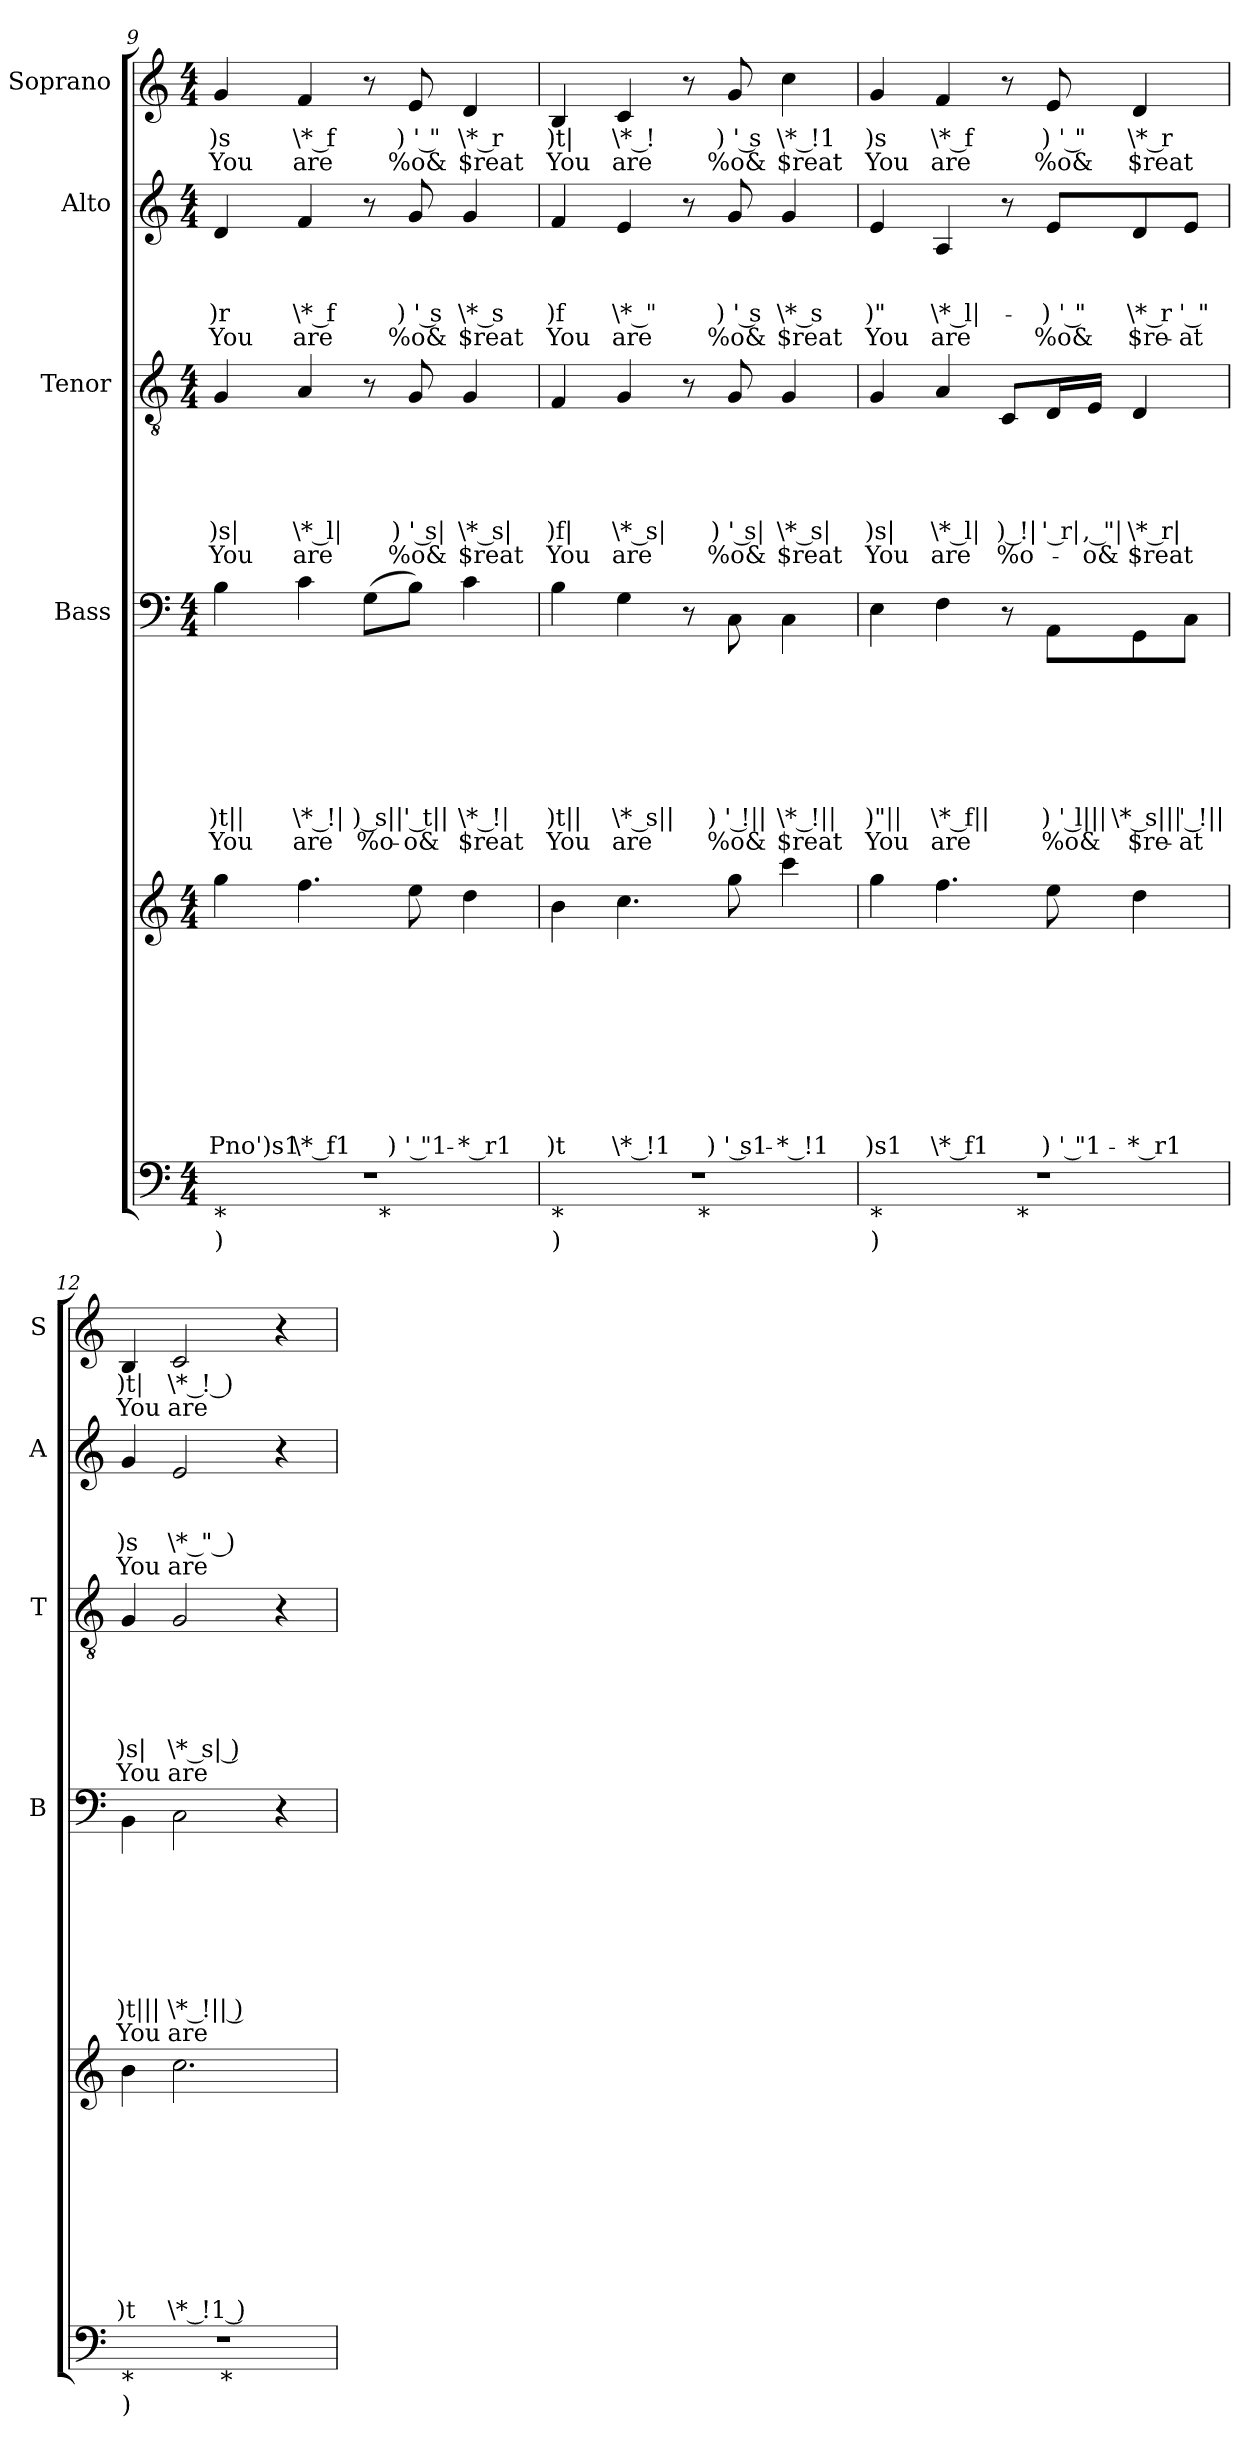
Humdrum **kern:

**kern	**kern	**text	**text	**text	**text	**text	**text	**text	**text	**text	**kern	**text	**text	**text	**text	**text	**text	**text	**text	**kern	**text	**text	**text	**text	**text	**text	**kern	**text	**text	**text	**text	**kern	**text	**text
*part5	*part5	*part5	*part5	*part5	*part5	*part5	*part5	*part5	*part5	*part5	*part4	*part4	*part4	*part4	*part4	*part4	*part4	*part4	*part4	*part3	*part3	*part3	*part3	*part3	*part3	*part3	*part2	*part2	*part2	*part2	*part2	*part1	*part1	*part1
*staff6	*staff5	*staff5	*staff5	*staff5	*staff5	*staff5	*staff5	*staff5	*staff5	*staff5	*staff4	*staff4	*staff4	*staff4	*staff4	*staff4	*staff4	*staff4	*staff4	*staff3	*staff3	*staff3	*staff3	*staff3	*staff3	*staff3	*staff2	*staff2	*staff2	*staff2	*staff2	*staff1	*staff1	*staff1
*	*	*	*	*	*	*	*	*	*	*	*I"Bass	*	*	*	*	*	*	*	*	*I"Tenor	*	*	*	*	*	*	*I"Alto	*	*	*	*	*I"Soprano	*	*
*	*	*	*	*	*	*	*	*	*	*	*I'B	*	*	*	*	*	*	*	*	*I'T	*	*	*	*	*	*	*I'A	*	*	*	*	*I'S	*	*
!!LO:PB:g=z
*clefF4	*clefG2	*	*	*	*	*	*	*	*	*	*clefF4	*	*	*	*	*	*	*	*	*clefGv2	*	*	*	*	*	*	*clefG2	*	*	*	*	*clefG2	*	*
*k[]	*k[]	*	*	*	*	*	*	*	*	*	*k[]	*	*	*	*	*	*	*	*	*k[]	*	*	*	*	*	*	*k[]	*	*	*	*	*k[]	*	*
*C:	*C:	*	*	*	*	*	*	*	*	*	*C:	*	*	*	*	*	*	*	*	*C:	*	*	*	*	*	*	*C:	*	*	*	*	*C:	*	*
*M4/4	*M4/4	*	*	*	*	*	*	*	*	*	*M4/4	*	*	*	*	*	*	*	*	*M4/4	*	*	*	*	*	*	*M4/4	*	*	*	*	*M4/4	*	*
=9	=9	=9	=9	=9	=9	=9	=9	=9	=9	=9	=9	=9	=9	=9	=9	=9	=9	=9	=9	=9	=9	=9	=9	=9	=9	=9	=9	=9	=9	=9	=9	=9	=9	=9
*^	*	*	*	*	*	*	*	*	*	*	*	*	*	*	*	*	*	*	*	*	*	*	*	*	*	*	*	*	*	*	*	*	*	*
!LO:TX:b:t=*	!	!	!	!	!	!	!	!	!	!	!	!	!	!	!	!	!	!	!	!	!	!	!	!	!	!	!	!	!	!	!	!	!	!	!
!LO:TX:b:t=)	!	!	!	!	!	!	!	!	!	!	!	!	!	!	!	!	!	!	!	!	!	!	!	!	!	!	!	!	!	!	!	!	!	!	!
!	!	!	!	!	!	!	!	!	!	!	!LO:LY:b:rj	!	!	!	!	!	!	!	!LO:LY:b:rj	!LO:LY:b:rj	!	!	!	!	!	!LO:LY:b:rj	!LO:LY:b:rj	!	!	!	!LO:LY:b:rj	!LO:LY:b:rj	!	!LO:LY:b:rj	!LO:LY:b:rj
*	*^	*^	*	*	*	*	*	*	*	*	*	*	*	*	*	*	*	*	*	*	*	*	*	*	*	*	*	*	*	*	*	*	*	*	*
4ryy	1r	2ryy	4gg\	8..ryy	.	.	.	.	.	.	.	.	-Pno')s1	4B\	.	.	.	.	.	.	)t||	You	4G/	.	.	.	.	)s|	You	4d/	.	.	)r	You	4g/	)s	You
.	.	.	.	2ryy	.	.	.	.	.	.	.	.	.	.	.	.	.	.	.	.	.	.	.	.	.	.	.	.	.	.	.	.	.	.	.	.	.
!	!	!	!	!	!	!	!	!	!	!	!	!	!LO:LY:b:rj	!	!	!	!	!	!	!	!LO:LY:b:rj	!LO:LY:b:rj	!	!	!	!	!	!LO:LY:b:rj	!LO:LY:b:rj	!	!	!	!LO:LY:b:rj	!LO:LY:b:rj	!	!LO:LY:b:rj	!LO:LY:b:rj
32ryy	.	.	4.ff\	.	.	.	.	.	.	.	.	.	\* f1	4c\	.	.	.	.	.	.	\* !|	are	4A/	.	.	.	.	\* l|	are	4f/	.	.	\* f	are	4f/	\* f	are
2ryy	.	.	.	.	.	.	.	.	.	.	.	.	.	.	.	.	.	.	.	.	.	.	.	.	.	.	.	.	.	.	.	.	.	.	.	.	.
!	!	!	!	!	!	!	!	!	!	!	!	!	!	!	!	!	!	!	!	!	!LO:LY:b:rj	!LO:LY:b:rj	!	!	!	!	!	!	!	!	!	!	!	!	!	!	!
.	.	32ryy	.	.	.	.	.	.	.	.	.	.	.	(>8G\L	.	.	.	.	.	.	) s||	%o-	8r	.	.	.	.	.	.	8r	.	.	.	.	8r	.	.
!	!	!LO:TX:b:t=*	!	!	!	!	!	!	!	!	!	!	!	!	!	!	!	!	!	!	!	!	!	!	!	!	!	!	!	!	!	!	!	!	!	!	!
.	.	4...ryy	.	.	.	.	.	.	.	.	.	.	.	.	.	.	.	.	.	.	.	.	.	.	.	.	.	.	.	.	.	.	.	.	.	.	.
!	!	!	!	!	!	!	!	!	!	!	!	!	!LO:LY:b:rj	!	!	!	!	!	!	!	!LO:LY:b:rj	!LO:LY:b:rj	!	!	!	!	!	!LO:LY:b:rj	!LO:LY:b:rj	!	!	!	!LO:LY:b:rj	!LO:LY:b:rj	!	!LO:LY:b:rj	!LO:LY:b:rj
.	.	.	8ee\	.	.	.	.	.	.	.	.	.	) ' "1-	8B\J)	.	.	.	.	.	.	' t||	-o&	8G/	.	.	.	.	) ' s|	%o&	8g/	.	.	) ' s	%o&	8e/	) ' "	%o&
.	.	.	.	4ryy	.	.	.	.	.	.	.	.	.	.	.	.	.	.	.	.	.	.	.	.	.	.	.	.	.	.	.	.	.	.	.	.	.
!	!	!	!	!	!	!	!	!	!	!	!	!	!LO:LY:b:rj	!	!	!	!	!	!	!	!LO:LY:b:rj	!LO:LY:b:rj	!	!	!	!	!	!LO:LY:b:rj	!LO:LY:b:rj	!	!	!	!LO:LY:b:rj	!LO:LY:b:rj	!	!LO:LY:b:rj	!LO:LY:b:rj
.	.	.	4dd\	.	.	.	.	.	.	.	.	.	-* r1	4c\	.	.	.	.	.	.	\* !|	$reat	4G/	.	.	.	.	\* s|	$reat	4g/	.	.	\* s	$reat	4d/	\* r	$reat
8..ryy	.	.	.	.	.	.	.	.	.	.	.	.	.	.	.	.	.	.	.	.	.	.	.	.	.	.	.	.	.	.	.	.	.	.	.	.	.
.	.	.	.	32ryy	.	.	.	.	.	.	.	.	.	.	.	.	.	.	.	.	.	.	.	.	.	.	.	.	.	.	.	.	.	.	.	.	.
=10	=10	=10	=10	=10	=10	=10	=10	=10	=10	=10	=10	=10	=10	=10	=10	=10	=10	=10	=10	=10	=10	=10	=10	=10	=10	=10	=10	=10	=10	=10	=10	=10	=10	=10	=10	=10	=10
!LO:TX:b:t=*	!	!	!	!	!	!	!	!	!	!	!	!	!	!	!	!	!	!	!	!	!	!	!	!	!	!	!	!	!	!	!	!	!	!	!	!	!
!LO:TX:b:t=)	!	!	!	!	!	!	!	!	!	!	!	!	!	!	!	!	!	!	!	!	!	!	!	!	!	!	!	!	!	!	!	!	!	!	!	!	!
!	!	!	!	!	!	!	!	!	!	!	!	!	!LO:LY:b:rj	!	!	!	!	!	!	!	!LO:LY:b:rj	!LO:LY:b:rj	!	!	!	!	!	!LO:LY:b:rj	!LO:LY:b:rj	!	!	!	!LO:LY:b:rj	!LO:LY:b:rj	!	!LO:LY:b:rj	!LO:LY:b:rj
4ryy	1r	2ryy	4b\	8..ryy	.	.	.	.	.	.	.	.	)t	4B\	.	.	.	.	.	.	)t||	You	4F/	.	.	.	.	)f|	You	4f/	.	.	)f	You	4B/	)t|	You
.	.	.	.	2ryy	.	.	.	.	.	.	.	.	.	.	.	.	.	.	.	.	.	.	.	.	.	.	.	.	.	.	.	.	.	.	.	.	.
!	!	!	!	!	!	!	!	!	!	!	!	!	!LO:LY:b:rj	!	!	!	!	!	!	!	!LO:LY:b:rj	!LO:LY:b:rj	!	!	!	!	!	!LO:LY:b:rj	!LO:LY:b:rj	!	!	!	!LO:LY:b:rj	!LO:LY:b:rj	!	!LO:LY:b:rj	!LO:LY:b:rj
32ryy	.	.	4.cc\	.	.	.	.	.	.	.	.	.	\* !1	4G\	.	.	.	.	.	.	\* s||	are	4G/	.	.	.	.	\* s|	are	4e/	.	.	\* "	are	4c/	\* !	are
2ryy	.	.	.	.	.	.	.	.	.	.	.	.	.	.	.	.	.	.	.	.	.	.	.	.	.	.	.	.	.	.	.	.	.	.	.	.	.
.	.	32ryy	.	.	.	.	.	.	.	.	.	.	.	8r	.	.	.	.	.	.	.	.	8r	.	.	.	.	.	.	8r	.	.	.	.	8r	.	.
!	!	!LO:TX:b:t=*	!	!	!	!	!	!	!	!	!	!	!	!	!	!	!	!	!	!	!	!	!	!	!	!	!	!	!	!	!	!	!	!	!	!	!
.	.	4...ryy	.	.	.	.	.	.	.	.	.	.	.	.	.	.	.	.	.	.	.	.	.	.	.	.	.	.	.	.	.	.	.	.	.	.	.
!	!	!	!	!	!	!	!	!	!	!	!	!	!LO:LY:b:rj	!	!	!	!	!	!	!	!LO:LY:b:rj	!LO:LY:b:rj	!	!	!	!	!	!LO:LY:b:rj	!LO:LY:b:rj	!	!	!	!LO:LY:b:rj	!LO:LY:b:rj	!	!LO:LY:b:rj	!LO:LY:b:rj
.	.	.	8gg\	.	.	.	.	.	.	.	.	.	) ' s1-	8C\	.	.	.	.	.	.	) ' !||	%o&	8G/	.	.	.	.	) ' s|	%o&	8g/	.	.	) ' s	%o&	8g/	) ' s	%o&
.	.	.	.	4ryy	.	.	.	.	.	.	.	.	.	.	.	.	.	.	.	.	.	.	.	.	.	.	.	.	.	.	.	.	.	.	.	.	.
!	!	!	!	!	!	!	!	!	!	!	!	!	!LO:LY:b:rj	!	!	!	!	!	!	!	!LO:LY:b:rj	!LO:LY:b:rj	!	!	!	!	!	!LO:LY:b:rj	!LO:LY:b:rj	!	!	!	!LO:LY:b:rj	!LO:LY:b:rj	!	!LO:LY:b:rj	!LO:LY:b:rj
.	.	.	4ccc\	.	.	.	.	.	.	.	.	.	-* !1	4C\	.	.	.	.	.	.	\* !||	$reat	4G/	.	.	.	.	\* s|	$reat	4g/	.	.	\* s	$reat	4cc\	\* !1	$reat
8..ryy	.	.	.	.	.	.	.	.	.	.	.	.	.	.	.	.	.	.	.	.	.	.	.	.	.	.	.	.	.	.	.	.	.	.	.	.	.
.	.	.	.	32ryy	.	.	.	.	.	.	.	.	.	.	.	.	.	.	.	.	.	.	.	.	.	.	.	.	.	.	.	.	.	.	.	.	.
=11	=11	=11	=11	=11	=11	=11	=11	=11	=11	=11	=11	=11	=11	=11	=11	=11	=11	=11	=11	=11	=11	=11	=11	=11	=11	=11	=11	=11	=11	=11	=11	=11	=11	=11	=11	=11	=11
!LO:TX:b:t=*	!	!	!	!	!	!	!	!	!	!	!	!	!	!	!	!	!	!	!	!	!	!	!	!	!	!	!	!	!	!	!	!	!	!	!	!	!
!LO:TX:b:t=)	!	!	!	!	!	!	!	!	!	!	!	!	!	!	!	!	!	!	!	!	!	!	!	!	!	!	!	!	!	!	!	!	!	!	!	!	!
!	!	!	!	!	!	!	!	!	!	!	!	!	!LO:LY:b:rj	!	!	!	!	!	!	!	!LO:LY:b:rj	!LO:LY:b:rj	!	!	!	!	!	!LO:LY:b:rj	!LO:LY:b:rj	!	!	!	!LO:LY:b:rj	!LO:LY:b:rj	!	!LO:LY:b:rj	!LO:LY:b:rj
4ryy	1r	2ryy	4gg\	8..ryy	.	.	.	.	.	.	.	.	)s1	4E\	.	.	.	.	.	.	)"||	You	4G/	.	.	.	.	)s|	You	4e/	.	.	)"	You	4g/	)s	You
.	.	.	.	2ryy	.	.	.	.	.	.	.	.	.	.	.	.	.	.	.	.	.	.	.	.	.	.	.	.	.	.	.	.	.	.	.	.	.
!	!	!	!	!	!	!	!	!	!	!	!	!	!LO:LY:b:rj	!	!	!	!	!	!	!	!LO:LY:b:rj	!LO:LY:b:rj	!	!	!	!	!	!LO:LY:b:rj	!LO:LY:b:rj	!	!	!	!LO:LY:b:rj	!LO:LY:b:rj	!	!LO:LY:b:rj	!LO:LY:b:rj
32ryy	.	.	4.ff\	.	.	.	.	.	.	.	.	.	\* f1	4F\	.	.	.	.	.	.	\* f||	are	4A/	.	.	.	.	\* l|	are	4A/	.	.	\* l|-	are	4f/	\* f	are
2ryy	.	.	.	.	.	.	.	.	.	.	.	.	.	.	.	.	.	.	.	.	.	.	.	.	.	.	.	.	.	.	.	.	.	.	.	.	.
!	!	!	!	!	!	!	!	!	!	!	!	!	!	!	!	!	!	!	!	!	!	!	!	!	!	!	!	!LO:LY:b:rj	!LO:LY:b:rj	!	!	!	!	!	!	!	!
.	.	32ryy	.	.	.	.	.	.	.	.	.	.	.	8r	.	.	.	.	.	.	.	.	8C/L	.	.	.	.	) !|	%o-	8r	.	.	.	.	8r	.	.
!	!	!LO:TX:b:t=*	!	!	!	!	!	!	!	!	!	!	!	!	!	!	!	!	!	!	!	!	!	!	!	!	!	!	!	!	!	!	!	!	!	!	!
.	.	4...ryy	.	.	.	.	.	.	.	.	.	.	.	.	.	.	.	.	.	.	.	.	.	.	.	.	.	.	.	.	.	.	.	.	.	.	.
!	!	!	!	!	!	!	!	!	!	!	!	!	!LO:LY:b:rj	!	!	!	!	!	!	!	!LO:LY:b:rj	!LO:LY:b:rj	!	!	!	!	!	!LO:LY:b:rj	!	!	!	!	!LO:LY:b:rj	!LO:LY:b:rj	!	!LO:LY:b:rj	!LO:LY:b:rj
.	.	.	8ee\	.	.	.	.	.	.	.	.	.	) ' "1-	8AA\L	.	.	.	.	.	.	) ' l|||	%o&	16D/L	.	.	.	.	' r|	.	8e/L	.	.	-) ' "	%o&	8e/	) ' "	%o&
!	!	!	!	!	!	!	!	!	!	!	!	!	!	!	!	!	!	!	!	!	!	!	!	!	!	!	!	!LO:LY:b:rj	!LO:LY:b:rj	!	!	!	!	!	!	!	!
.	.	.	.	.	.	.	.	.	.	.	.	.	.	.	.	.	.	.	.	.	.	.	16E/JJ	.	.	.	.	, "|	-o&	.	.	.	.	.	.	.	.
.	.	.	.	4ryy	.	.	.	.	.	.	.	.	.	.	.	.	.	.	.	.	.	.	.	.	.	.	.	.	.	.	.	.	.	.	.	.	.
!	!	!	!	!	!	!	!	!	!	!	!	!	!LO:LY:b:rj	!	!	!	!	!	!	!	!LO:LY:b:rj	!LO:LY:b:rj	!	!	!	!	!	!LO:LY:b:rj	!LO:LY:b:rj	!	!	!	!LO:LY:b:rj	!LO:LY:b:rj	!	!LO:LY:b:rj	!LO:LY:b:rj
.	.	.	4dd\	.	.	.	.	.	.	.	.	.	-* r1	8GG\	.	.	.	.	.	.	\* s|||	$re-	4D/	.	.	.	.	\* ­r|	$reat	8d/	.	.	\* r	$re-	4d/	\* r	$reat
8..ryy	.	.	.	.	.	.	.	.	.	.	.	.	.	.	.	.	.	.	.	.	.	.	.	.	.	.	.	.	.	.	.	.	.	.	.	.	.
!	!	!	!	!	!	!	!	!	!	!	!	!	!	!	!	!	!	!	!	!	!LO:LY:b:rj	!LO:LY:b:rj	!	!	!	!	!	!	!	!	!	!	!LO:LY:b:rj	!LO:LY:b:rj	!	!	!
.	.	.	.	.	.	.	.	.	.	.	.	.	.	8C\J	.	.	.	.	.	.	' !||	-at	.	.	.	.	.	.	.	8e/J	.	.	' "	-at	.	.	.
.	.	.	.	32ryy	.	.	.	.	.	.	.	.	.	.	.	.	.	.	.	.	.	.	.	.	.	.	.	.	.	.	.	.	.	.	.	.	.
=12	=12	=12	=12	=12	=12	=12	=12	=12	=12	=12	=12	=12	=12	=12	=12	=12	=12	=12	=12	=12	=12	=12	=12	=12	=12	=12	=12	=12	=12	=12	=12	=12	=12	=12	=12	=12	=12
!LO:TX:b:t=*	!	!	!	!	!	!	!	!	!	!	!	!	!	!	!	!	!	!	!	!	!	!	!	!	!	!	!	!	!	!	!	!	!	!	!	!	!
!LO:TX:b:t=)	!	!	!	!	!	!	!	!	!	!	!	!	!	!	!	!	!	!	!	!	!	!	!	!	!	!	!	!	!	!	!	!	!	!	!	!	!
!	!	!	!	!	!	!	!	!	!	!	!	!	!LO:LY:b:rj	!	!	!	!	!	!	!	!LO:LY:b:rj	!LO:LY:b:rj	!	!	!	!	!	!LO:LY:b:rj	!LO:LY:b:rj	!	!	!	!LO:LY:b:rj	!LO:LY:b:rj	!	!LO:LY:b:rj	!LO:LY:b:rj
4ryy	1r	4...ryy	4b\	4ryy	.	.	.	.	.	.	.	.	)t	4BB\	.	.	.	.	.	.	)t|||	You	4G/	.	.	.	.	)s|	You	4g/	.	.	)s	You	4B/	)t|	You
!	!	!	!	!	!	!	!	!	!	!	!	!	!LO:LY:b:rj	!	!	!	!	!	!	!	!LO:LY:b:rj	!LO:LY:b:rj	!	!	!	!	!	!LO:LY:b:rj	!LO:LY:b:rj	!	!	!	!LO:LY:b:rj	!LO:LY:b:rj	!	!LO:LY:b:rj	!LO:LY:b:rj
2.ryy	.	.	2.cc\	2.ryy	.	.	.	.	.	.	.	.	\* !1 )-	2C\	.	.	.	.	.	.	\* !|| )-	are	2G/	.	.	.	.	\* s| )-	are	2e/	.	.	\* " )-	are	2c/	\* ! )-	are
!	!	!LO:TX:b:t=*	!	!	!	!	!	!	!	!	!	!	!	!	!	!	!	!	!	!	!	!	!	!	!	!	!	!	!	!	!	!	!	!	!	!	!
.	.	2ryy	.	.	.	.	.	.	.	.	.	.	.	.	.	.	.	.	.	.	.	.	.	.	.	.	.	.	.	.	.	.	.	.	.	.	.
.	.	.	.	.	.	.	.	.	.	.	.	.	.	4r	.	.	.	.	.	.	.	.	4r	.	.	.	.	.	.	4r	.	.	.	.	4r	.	.
.	.	32ryy	.	.	.	.	.	.	.	.	.	.	.	.	.	.	.	.	.	.	.	.	.	.	.	.	.	.	.	.	.	.	.	.	.	.	.
*v	*v	*v	*	*	*	*	*	*	*	*	*	*	*	*	*	*	*	*	*	*	*	*	*	*	*	*	*	*	*	*	*	*	*	*	*	*	*
*	*v	*v	*	*	*	*	*	*	*	*	*	*	*	*	*	*	*	*	*	*	*	*	*	*	*	*	*	*	*	*	*	*	*	*	*
=	=	=	=	=	=	=	=	=	=	=	=	=	=	=	=	=	=	=	=	=	=	=	=	=	=	=	=	=	=	=	=	=	=	=
*-	*-	*-	*-	*-	*-	*-	*-	*-	*-	*-	*-	*-	*-	*-	*-	*-	*-	*-	*-	*-	*-	*-	*-	*-	*-	*-	*-	*-	*-	*-	*-	*-	*-	*-
